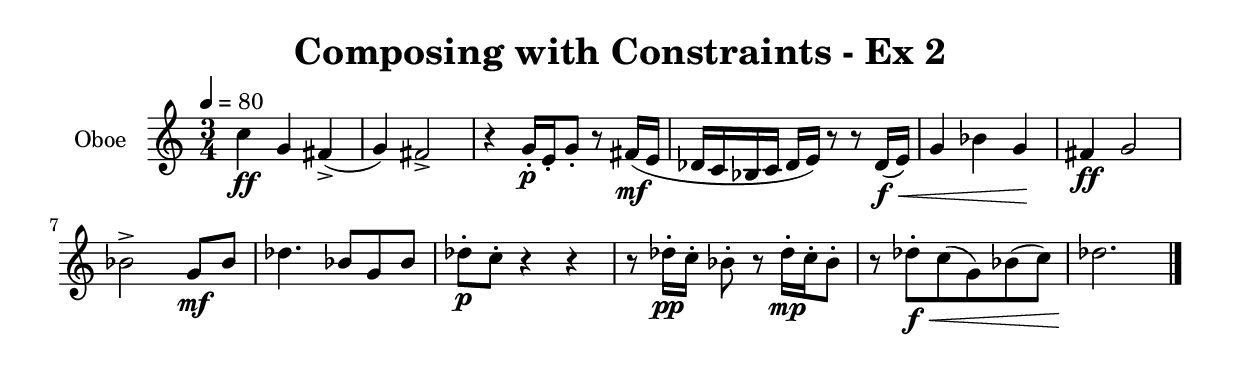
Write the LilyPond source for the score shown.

% LilyPond engraving system - https://www.lilypond.org/
\version "2.22.2"
\header {
  title = "Composing with Constraints - Ex 2"
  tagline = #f
}

tempoandetc = {
  \tempo 4=80
  \time 3/4
}

sopa = {
  c''4\ff g' fis'->(
  g'4) fis'2->
  r4 g'16-.\p e'-. g'8-. r8 fis'16(\mf
  e' des' c' bes c' des' e') r8 r des'16(\f\< e')

  g'4 bes' g'\!
  fis'4\ff g'2
  bes'2-> g'8\mf bes'
  des''4. bes'8 g' bes'

  des''8-.\p c''-. r4 r4
  r8 des''16-.\pp c''-. bes'8-. r8 des''16-.\mp c''-. bes'8-.
  r8 des''8-.\f\< c''( g') bes'( c'')
  des''2.\!

  \bar "|."
}

msop = {
  \tempoandetc 
  \set Staff.midiInstrument = #"oboe"
  \sopa
}
themidi = {
  <<
    \set Score.midiChannelMapping = #'staff
    \new Staff = "soprano" \msop
  >>
}
\score {
  \themidi
  \midi { }
}

ssop = {
  \tempoandetc
  \set Staff.instrumentName = #"Oboe"
  \sopa
  \bar "|."
}
thescore = {
  \new Staff << \clef sop \ssop >>
}
\score {
  \thescore
  \layout { }
}
